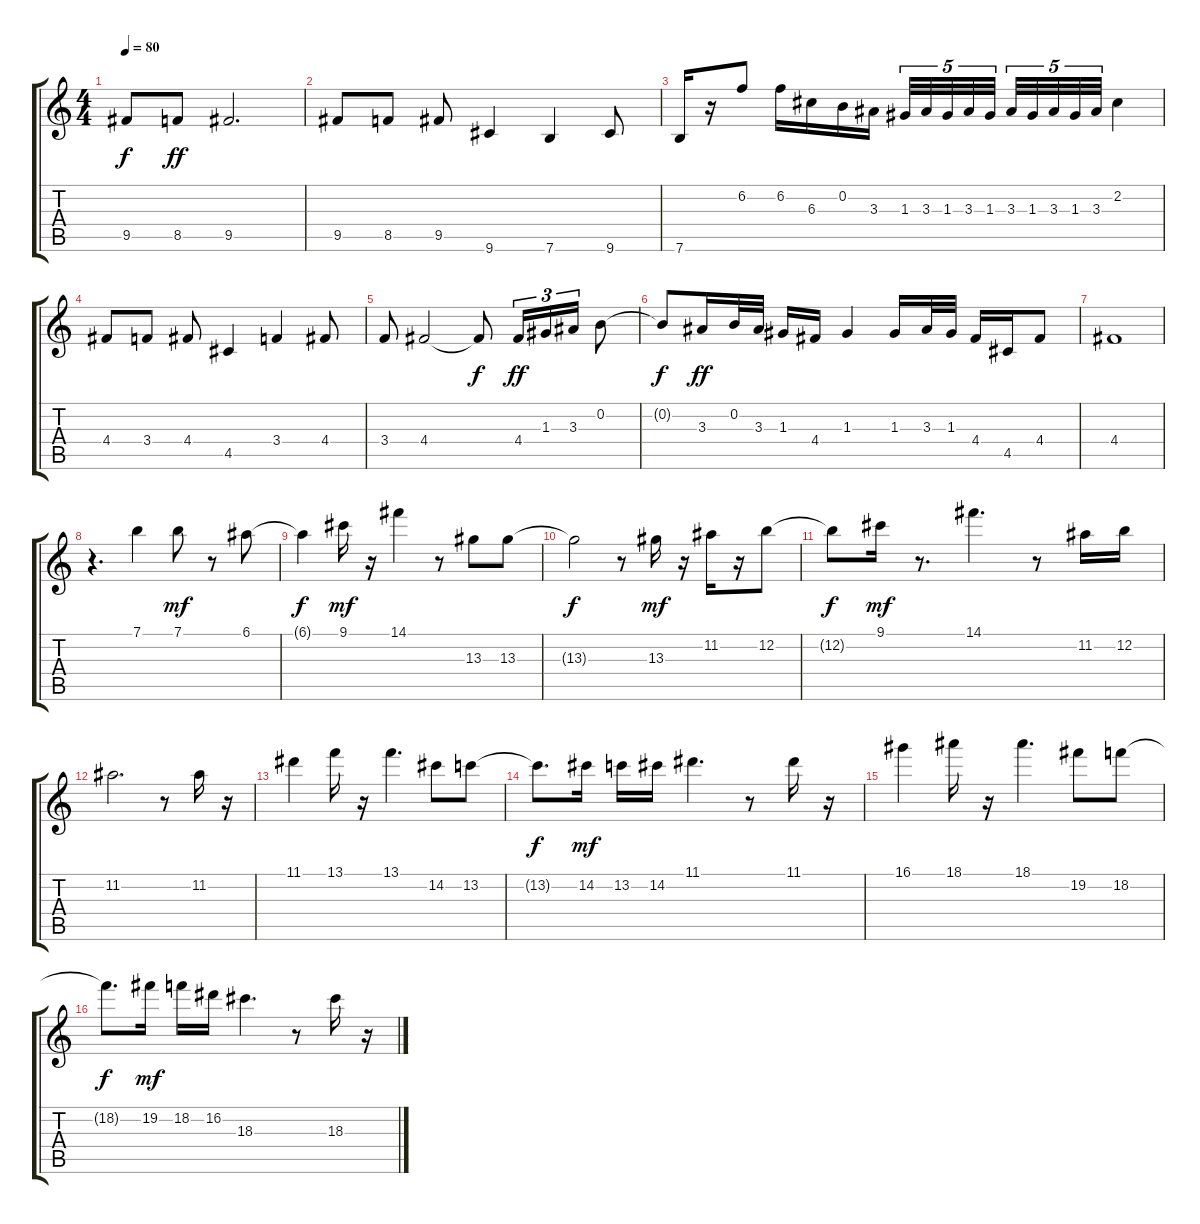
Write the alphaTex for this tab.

\track "" {instrument overdrivenguitar}
\staff {score tabs}
\tuning (E4 B3 G3 D3 A2 E2) {hide}
\ts (4 4)
\tempo 80
\clef g2
\ks c
9.5{t}.8{dy f} 8.5.8{dy ff} 9.5.2{d} |
9.5.8 8.5.8 9.5.8 9.6.4 7.6.4 9.6.8 |
7.6.16 r.16 6.2.8 6.2.16 6.3.16 0.2.16 3.3.16 1.3.32{tu (5 4)} 3.3.32{tu (5 4)} 1.3.32{tu (5 4)} 3.3.32{tu (5 4)} 1.3.32{tu (5 4) beam splitsecondary} 3.3.32{tu (5 4)} 1.3.32{tu (5 4)} 3.3.32{tu (5 4)} 1.3.32{tu (5 4)} 3.3.32{tu (5 4)} 2.2.4 |
4.4.8 3.4.8 4.4.8 4.5.4 3.4.4 4.4.8 |
3.4.8 4.4.2 4.4{t}.8{dy f} 4.4.16{tu (3 2) dy ff} 1.3.16{tu (3 2)} 3.3.16{tu (3 2)} 0.2.8 |
0.2{t}.8{dy f} 3.3.16{dy ff} 0.2.32 3.3.32 1.3.16 4.4.16 1.3.4 1.3.16 3.3.32 1.3.32 4.4.16 4.5.16 4.4.8 |
4.4.1 |
r.4{d} 7.1.4 7.1.8{dy mf} r.8 6.1.8 |
6.1{t}.4{dy f} 9.1.16{dy mf} r.16 14.1.4 r.8 13.3.8 13.3.8 |
13.3{t}.2{dy f} r.8 13.3.16{dy mf} r.16 11.2.16 r.16 12.2.8 |
12.2{t}.8{dy f} 9.1.16{dy mf} r.8{d} 14.1.4{d} r.8 11.2.16 12.2.16 |
11.2.2{d} r.8 11.2.16 r.16 |
11.1.4 13.1.16 r.16 13.1.4{d} 14.2.8 13.2.8 |
13.2{t}.8{d dy f} 14.2.16{dy mf} 13.2.16 14.2.16 11.1.4{d} r.8 11.1.16 r.16 |
16.1.4 18.1.16 r.16 18.1.4{d} 19.2.8 18.2.8 |
18.2{t}.8{d dy f} 19.2.16{dy mf} 18.2.16 16.2.16 18.3.4{d} r.8 18.3.16 r.16
